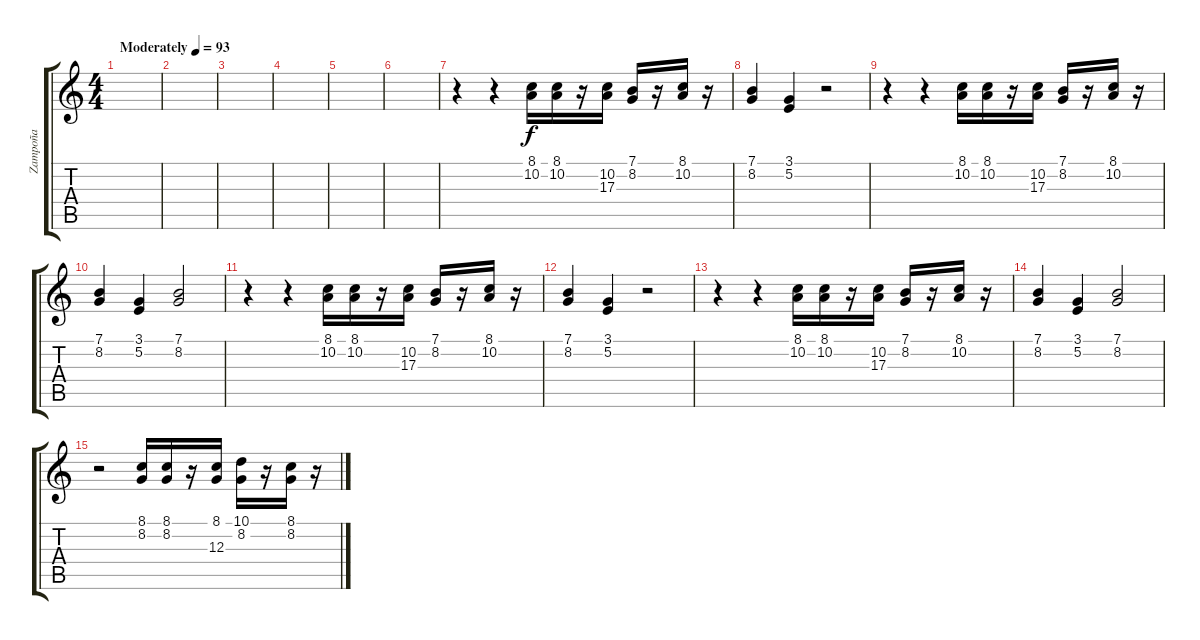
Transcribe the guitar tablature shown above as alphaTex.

\track ("Zampoña" "Zampoña") {instrument panflute}
\staff {score tabs}
\tuning (E4 B3 G3 D3 A2 E2) {hide}
\ts (4 4)
\tempo (93 "Moderately")
\clef g2
\ks c
|
|
|
|
|
|
r.4 r.4 (8.1 10.2).16 (8.1 10.2).16 r.16 (10.2 17.3).16 (7.1 8.2).16 r.16 (8.1 10.2).16 r.16 |
(7.1 8.2).4 (3.1 5.2).4 r.2 |
r.4 r.4 (8.1 10.2).16 (8.1 10.2).16 r.16 (10.2 17.3).16 (7.1 8.2).16 r.16 (8.1 10.2).16 r.16 |
(7.1 8.2).4 (3.1 5.2).4 (7.1 8.2).2 |
r.4 r.4 (8.1 10.2).16 (8.1 10.2).16 r.16 (10.2 17.3).16 (7.1 8.2).16 r.16 (8.1 10.2).16 r.16 |
(7.1 8.2).4 (3.1 5.2).4 r.2 |
r.4 r.4 (8.1 10.2).16 (8.1 10.2).16 r.16 (10.2 17.3).16 (7.1 8.2).16 r.16 (8.1 10.2).16 r.16 |
(7.1 8.2).4 (3.1 5.2).4 (7.1 8.2).2 |
r.2 (8.1 8.2).16 (8.1 8.2).16 r.16 (8.1 12.3).16 (10.1 8.2).16 r.16 (8.1 8.2).16 r.16
